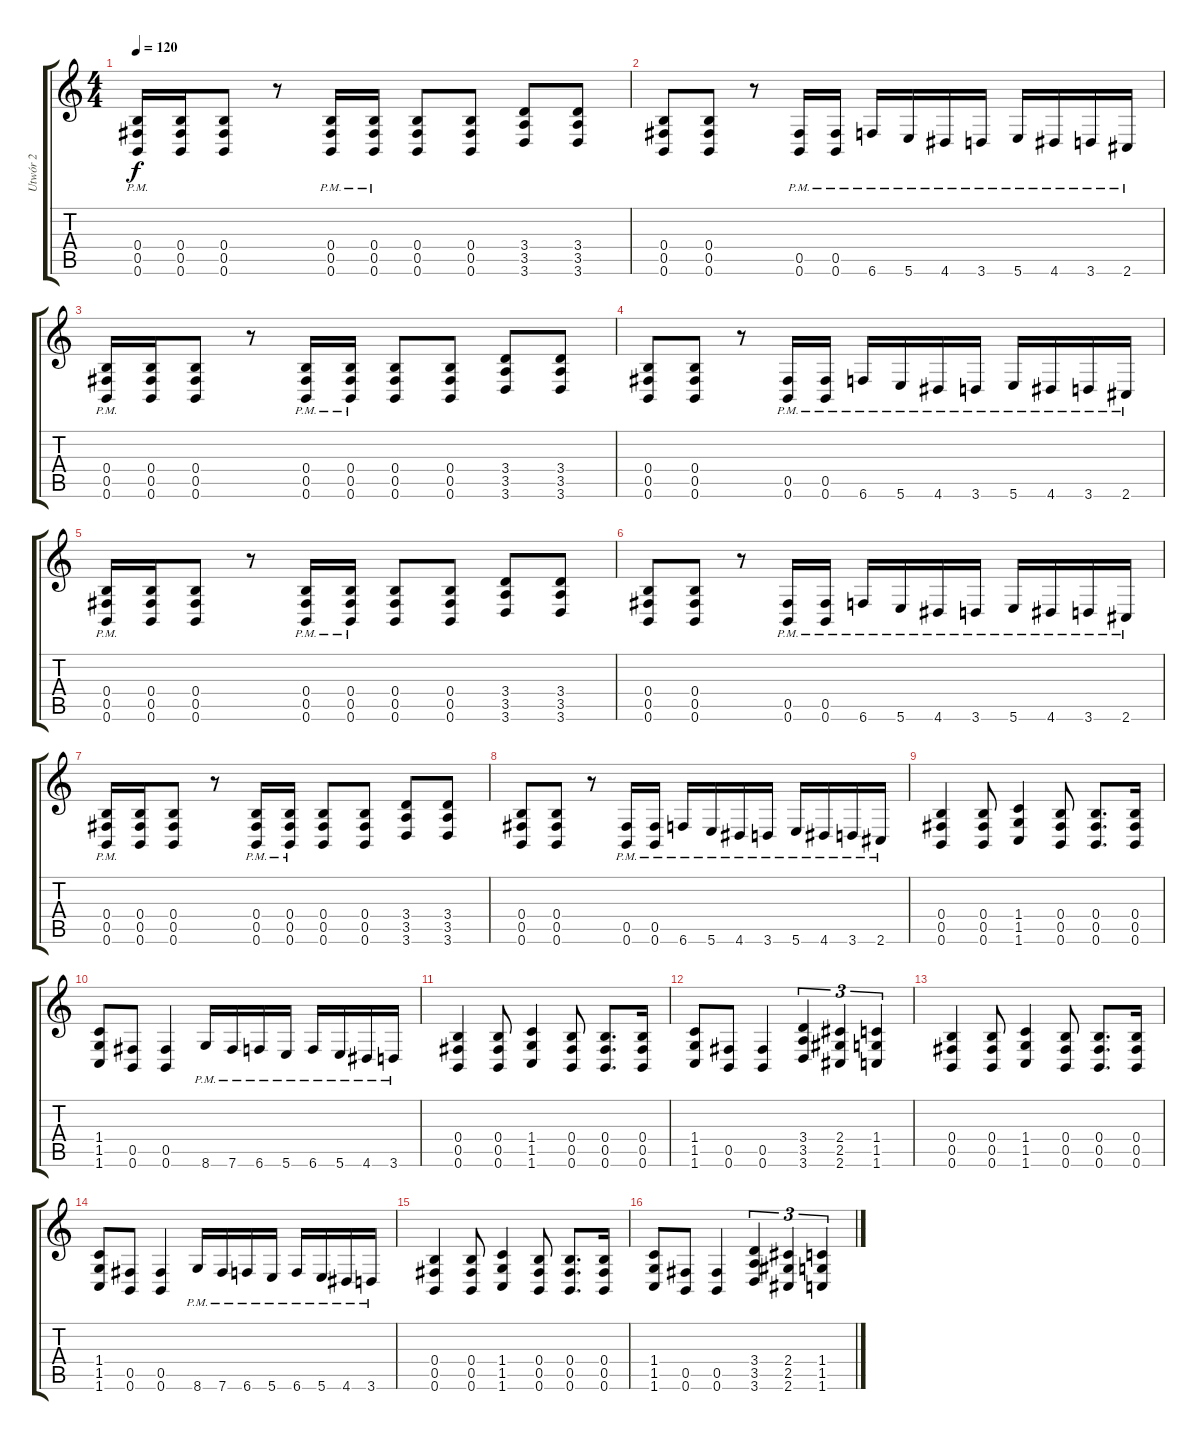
\track ("Utwór 2" "Utwór 2") {instrument distortionguitar}
\staff {score tabs}
\tuning (Db4 Ab3 E3 B2 Gb2 B1) {hide}
\ts (4 4)
\tempo 120
\clef g2
\ks c
(0.4{pm} 0.5{pm} 0.6{pm}).16{dy f} (0.4 0.5 0.6).16 (0.4 0.5 0.6).8 r.8 (0.4{pm} 0.5{pm} 0.6{pm}).16 (0.4{pm} 0.5{pm} 0.6{pm}).16 (0.4 0.5 0.6).8 (0.4 0.5 0.6).8 (3.4 3.5 3.6).8 (3.4 3.5 3.6).8 |
(0.4 0.5 0.6).8 (0.4 0.5 0.6).8 r.8 (0.5{pm} 0.6{pm}).16 (0.5{pm} 0.6{pm}).16 6.6{pm}.16 5.6{pm}.16 4.6{pm}.16 3.6{pm}.16 5.6{pm}.16 4.6{pm}.16 3.6{pm}.16 2.6{pm}.16 |
(0.4{pm} 0.5{pm} 0.6{pm}).16 (0.4 0.5 0.6).16 (0.4 0.5 0.6).8 r.8 (0.4{pm} 0.5{pm} 0.6{pm}).16 (0.4{pm} 0.5{pm} 0.6{pm}).16 (0.4 0.5 0.6).8 (0.4 0.5 0.6).8 (3.4 3.5 3.6).8 (3.4 3.5 3.6).8 |
(0.4 0.5 0.6).8 (0.4 0.5 0.6).8 r.8 (0.5{pm} 0.6{pm}).16 (0.5{pm} 0.6{pm}).16 6.6{pm}.16 5.6{pm}.16 4.6{pm}.16 3.6{pm}.16 5.6{pm}.16 4.6{pm}.16 3.6{pm}.16 2.6{pm}.16 |
(0.4{pm} 0.5{pm} 0.6{pm}).16 (0.4 0.5 0.6).16 (0.4 0.5 0.6).8 r.8 (0.4{pm} 0.5{pm} 0.6{pm}).16 (0.4{pm} 0.5{pm} 0.6{pm}).16 (0.4 0.5 0.6).8 (0.4 0.5 0.6).8 (3.4 3.5 3.6).8 (3.4 3.5 3.6).8 |
(0.4 0.5 0.6).8 (0.4 0.5 0.6).8 r.8 (0.5{pm} 0.6{pm}).16 (0.5{pm} 0.6{pm}).16 6.6{pm}.16 5.6{pm}.16 4.6{pm}.16 3.6{pm}.16 5.6{pm}.16 4.6{pm}.16 3.6{pm}.16 2.6{pm}.16 |
(0.4{pm} 0.5{pm} 0.6{pm}).16 (0.4 0.5 0.6).16 (0.4 0.5 0.6).8 r.8 (0.4{pm} 0.5{pm} 0.6{pm}).16 (0.4{pm} 0.5{pm} 0.6{pm}).16 (0.4 0.5 0.6).8 (0.4 0.5 0.6).8 (3.4 3.5 3.6).8 (3.4 3.5 3.6).8 |
(0.4 0.5 0.6).8 (0.4 0.5 0.6).8 r.8 (0.5{pm} 0.6{pm}).16 (0.5{pm} 0.6{pm}).16 6.6{pm}.16 5.6{pm}.16 4.6{pm}.16 3.6{pm}.16 5.6{pm}.16 4.6{pm}.16 3.6{pm}.16 2.6{pm}.16 |
(0.4 0.5 0.6).4 (0.4 0.5 0.6).8 (1.4 1.5 1.6).4 (0.4 0.5 0.6).8 (0.4 0.5 0.6).8{d} (0.4 0.5 0.6).16 |
(1.4 1.5 1.6).8 (0.5 0.6).8 (0.5 0.6).4 8.6{pm}.16 7.6{pm}.16 6.6{pm}.16 5.6{pm}.16 6.6{pm}.16 5.6{pm}.16 4.6{pm}.16 3.6{pm}.16 |
(0.4 0.5 0.6).4 (0.4 0.5 0.6).8 (1.4 1.5 1.6).4 (0.4 0.5 0.6).8 (0.4 0.5 0.6).8{d} (0.4 0.5 0.6).16 |
(1.4 1.5 1.6).8 (0.5 0.6).8 (0.5 0.6).4 (3.4 3.5 3.6).4{tu (3 2)} (2.4 2.5 2.6).4{tu (3 2)} (1.4 1.5 1.6).4{tu (3 2)} |
(0.4 0.5 0.6).4 (0.4 0.5 0.6).8 (1.4 1.5 1.6).4 (0.4 0.5 0.6).8 (0.4 0.5 0.6).8{d} (0.4 0.5 0.6).16 |
(1.4 1.5 1.6).8 (0.5 0.6).8 (0.5 0.6).4 8.6{pm}.16 7.6{pm}.16 6.6{pm}.16 5.6{pm}.16 6.6{pm}.16 5.6{pm}.16 4.6{pm}.16 3.6{pm}.16 |
(0.4 0.5 0.6).4 (0.4 0.5 0.6).8 (1.4 1.5 1.6).4 (0.4 0.5 0.6).8 (0.4 0.5 0.6).8{d} (0.4 0.5 0.6).16 |
(1.4 1.5 1.6).8 (0.5 0.6).8 (0.5 0.6).4 (3.4 3.5 3.6).4{tu (3 2)} (2.4 2.5 2.6).4{tu (3 2)} (1.4 1.5 1.6).4{tu (3 2)}
